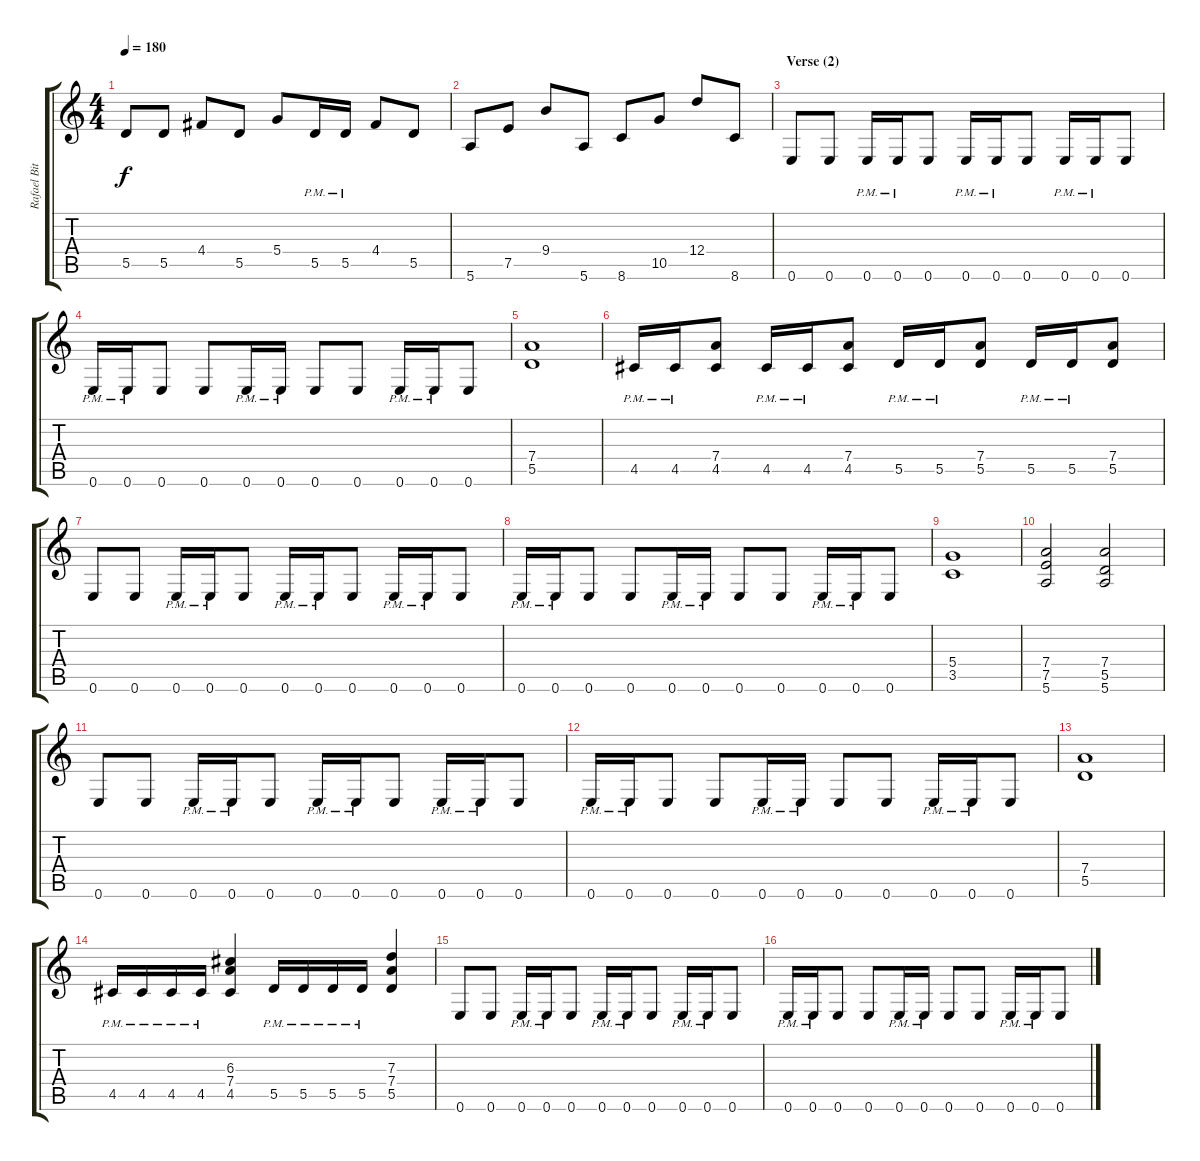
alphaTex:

\track ("Rafael Bittencourt" "Rafael Bit") {instrument distortionguitar}
\staff {score tabs}
\tuning (E4 B3 G3 D3 A2 E2) {hide}
\ts (4 4)
\tempo 180
\clef g2
\ks c
5.5.8{dy f} 5.5.8 4.4.8 5.5.8 5.4.8 5.5{pm}.16 5.5{pm}.16 4.4.8 5.5.8 |
5.6.8 7.5.8 9.4.8 5.6.8 8.6.8 10.5.8 12.4.8 8.6.8 |
\section ("" "Verse (2)")
0.6.8 0.6.8 0.6{pm}.16 0.6{pm}.16 0.6.8 0.6{pm}.16 0.6{pm}.16 0.6.8 0.6{pm}.16 0.6{pm}.16 0.6.8 |
0.6{pm}.16 0.6{pm}.16 0.6.8 0.6.8 0.6{pm}.16 0.6{pm}.16 0.6.8 0.6.8 0.6{pm}.16 0.6{pm}.16 0.6.8 |
(7.4 5.5).1 |
4.5{pm}.16 4.5{pm}.16 (7.4 4.5).8 4.5{pm}.16 4.5{pm}.16 (7.4 4.5).8 5.5{pm}.16 5.5{pm}.16 (7.4 5.5).8 5.5{pm}.16 5.5{pm}.16 (7.4 5.5).8 |
0.6.8 0.6.8 0.6{pm}.16 0.6{pm}.16 0.6.8 0.6{pm}.16 0.6{pm}.16 0.6.8 0.6{pm}.16 0.6{pm}.16 0.6.8 |
0.6{pm}.16 0.6{pm}.16 0.6.8 0.6.8 0.6{pm}.16 0.6{pm}.16 0.6.8 0.6.8 0.6{pm}.16 0.6{pm}.16 0.6.8 |
(5.4 3.5).1 |
(7.4 7.5 5.6).2 (7.4 5.5 5.6).2 |
0.6.8 0.6.8 0.6{pm}.16 0.6{pm}.16 0.6.8 0.6{pm}.16 0.6{pm}.16 0.6.8 0.6{pm}.16 0.6{pm}.16 0.6.8 |
0.6{pm}.16 0.6{pm}.16 0.6.8 0.6.8 0.6{pm}.16 0.6{pm}.16 0.6.8 0.6.8 0.6{pm}.16 0.6{pm}.16 0.6.8 |
(7.4 5.5).1 |
4.5{pm}.16 4.5{pm}.16 4.5{pm}.16 4.5{pm}.16 (6.3 7.4 4.5).4 5.5{pm}.16 5.5{pm}.16 5.5{pm}.16 5.5{pm}.16 (7.3 7.4 5.5).4 |
0.6.8 0.6.8 0.6{pm}.16 0.6{pm}.16 0.6.8 0.6{pm}.16 0.6{pm}.16 0.6.8 0.6{pm}.16 0.6{pm}.16 0.6.8 |
0.6{pm}.16 0.6{pm}.16 0.6.8 0.6.8 0.6{pm}.16 0.6{pm}.16 0.6.8 0.6.8 0.6{pm}.16 0.6{pm}.16 0.6.8
